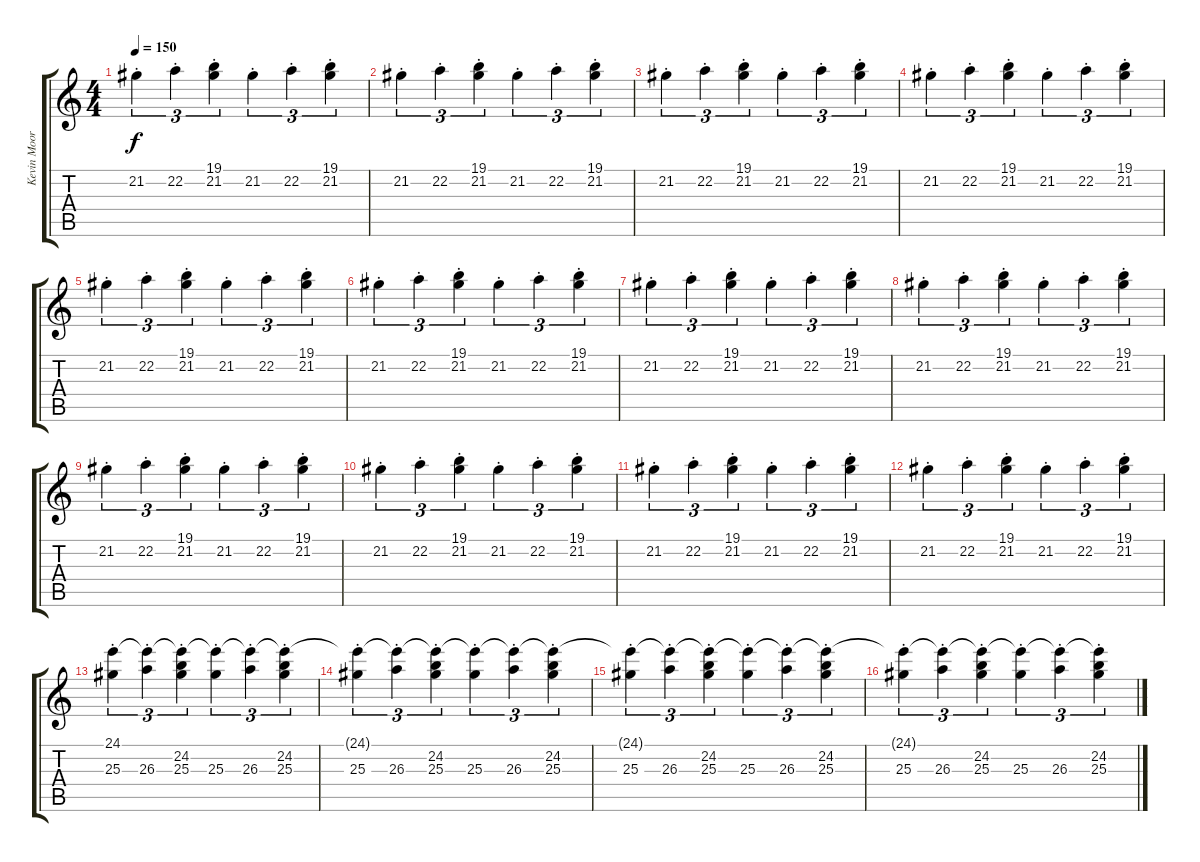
\track ("Kevin Moore" "Kevin Moor") {instrument lead2sawtooth}
\staff {score tabs}
\tuning (E4 B3 G3 D3 A2 E2) {hide}
\ts (4 4)
\tempo 150
\clef g2
\ks c
21.2{st}.4{tu (3 2) dy f} 22.2{st}.4{tu (3 2)} (19.1 21.2{st}).4{tu (3 2)} 21.2{st}.4{tu (3 2)} 22.2{st}.4{tu (3 2)} (19.1 21.2{st}).4{tu (3 2)} |
21.2{st}.4{tu (3 2)} 22.2{st}.4{tu (3 2)} (19.1 21.2{st}).4{tu (3 2)} 21.2{st}.4{tu (3 2)} 22.2{st}.4{tu (3 2)} (19.1 21.2{st}).4{tu (3 2)} |
21.2{st}.4{tu (3 2)} 22.2{st}.4{tu (3 2)} (19.1 21.2{st}).4{tu (3 2)} 21.2{st}.4{tu (3 2)} 22.2{st}.4{tu (3 2)} (19.1 21.2{st}).4{tu (3 2)} |
21.2{st}.4{tu (3 2)} 22.2{st}.4{tu (3 2)} (19.1 21.2{st}).4{tu (3 2)} 21.2{st}.4{tu (3 2)} 22.2{st}.4{tu (3 2)} (19.1 21.2{st}).4{tu (3 2)} |
21.2{st}.4{tu (3 2)} 22.2{st}.4{tu (3 2)} (19.1 21.2{st}).4{tu (3 2)} 21.2{st}.4{tu (3 2)} 22.2{st}.4{tu (3 2)} (19.1 21.2{st}).4{tu (3 2)} |
21.2{st}.4{tu (3 2)} 22.2{st}.4{tu (3 2)} (19.1 21.2{st}).4{tu (3 2)} 21.2{st}.4{tu (3 2)} 22.2{st}.4{tu (3 2)} (19.1 21.2{st}).4{tu (3 2)} |
21.2{st}.4{tu (3 2)} 22.2{st}.4{tu (3 2)} (19.1 21.2{st}).4{tu (3 2)} 21.2{st}.4{tu (3 2)} 22.2{st}.4{tu (3 2)} (19.1 21.2{st}).4{tu (3 2)} |
21.2{st}.4{tu (3 2)} 22.2{st}.4{tu (3 2)} (19.1 21.2{st}).4{tu (3 2)} 21.2{st}.4{tu (3 2)} 22.2{st}.4{tu (3 2)} (19.1 21.2{st}).4{tu (3 2)} |
21.2{st}.4{tu (3 2)} 22.2{st}.4{tu (3 2)} (19.1 21.2{st}).4{tu (3 2)} 21.2{st}.4{tu (3 2)} 22.2{st}.4{tu (3 2)} (19.1 21.2{st}).4{tu (3 2)} |
21.2{st}.4{tu (3 2)} 22.2{st}.4{tu (3 2)} (19.1 21.2{st}).4{tu (3 2)} 21.2{st}.4{tu (3 2)} 22.2{st}.4{tu (3 2)} (19.1 21.2{st}).4{tu (3 2)} |
21.2{st}.4{tu (3 2)} 22.2{st}.4{tu (3 2)} (19.1 21.2{st}).4{tu (3 2)} 21.2{st}.4{tu (3 2)} 22.2{st}.4{tu (3 2)} (19.1 21.2{st}).4{tu (3 2)} |
21.2{st}.4{tu (3 2)} 22.2{st}.4{tu (3 2)} (19.1 21.2{st}).4{tu (3 2)} 21.2{st}.4{tu (3 2)} 22.2{st}.4{tu (3 2)} (19.1 21.2{st}).4{tu (3 2)} |
(24.1{st} 25.3{st}).4{tu (3 2)} (24.1{t} 26.3{st}).4{tu (3 2)} (24.1{t} 24.2{st} 25.3{st}).4{tu (3 2)} (24.1{t} 25.3{st}).4{tu (3 2)} (24.1{t} 26.3{st}).4{tu (3 2)} (24.1{t} 24.2{st} 25.3{st}).4{tu (3 2)} |
(24.1{t} 25.3{st}).4{tu (3 2)} (24.1{t} 26.3{st}).4{tu (3 2)} (24.1{t} 24.2{st} 25.3{st}).4{tu (3 2)} (24.1{t} 25.3{st}).4{tu (3 2)} (24.1{t} 26.3{st}).4{tu (3 2)} (24.1{t} 24.2{st} 25.3{st}).4{tu (3 2)} |
(24.1{t} 25.3{st}).4{tu (3 2)} (24.1{t} 26.3{st}).4{tu (3 2)} (24.1{t} 24.2{st} 25.3{st}).4{tu (3 2)} (24.1{t} 25.3{st}).4{tu (3 2)} (24.1{t} 26.3{st}).4{tu (3 2)} (24.1{t} 24.2{st} 25.3{st}).4{tu (3 2)} |
(24.1{t} 25.3{st}).4{tu (3 2)} (24.1{t} 26.3{st}).4{tu (3 2)} (24.1{t} 24.2{st} 25.3{st}).4{tu (3 2)} (24.1{t} 25.3{st}).4{tu (3 2)} (24.1{t} 26.3{st}).4{tu (3 2)} (24.1{t} 24.2{st} 25.3{st}).4{tu (3 2)}
